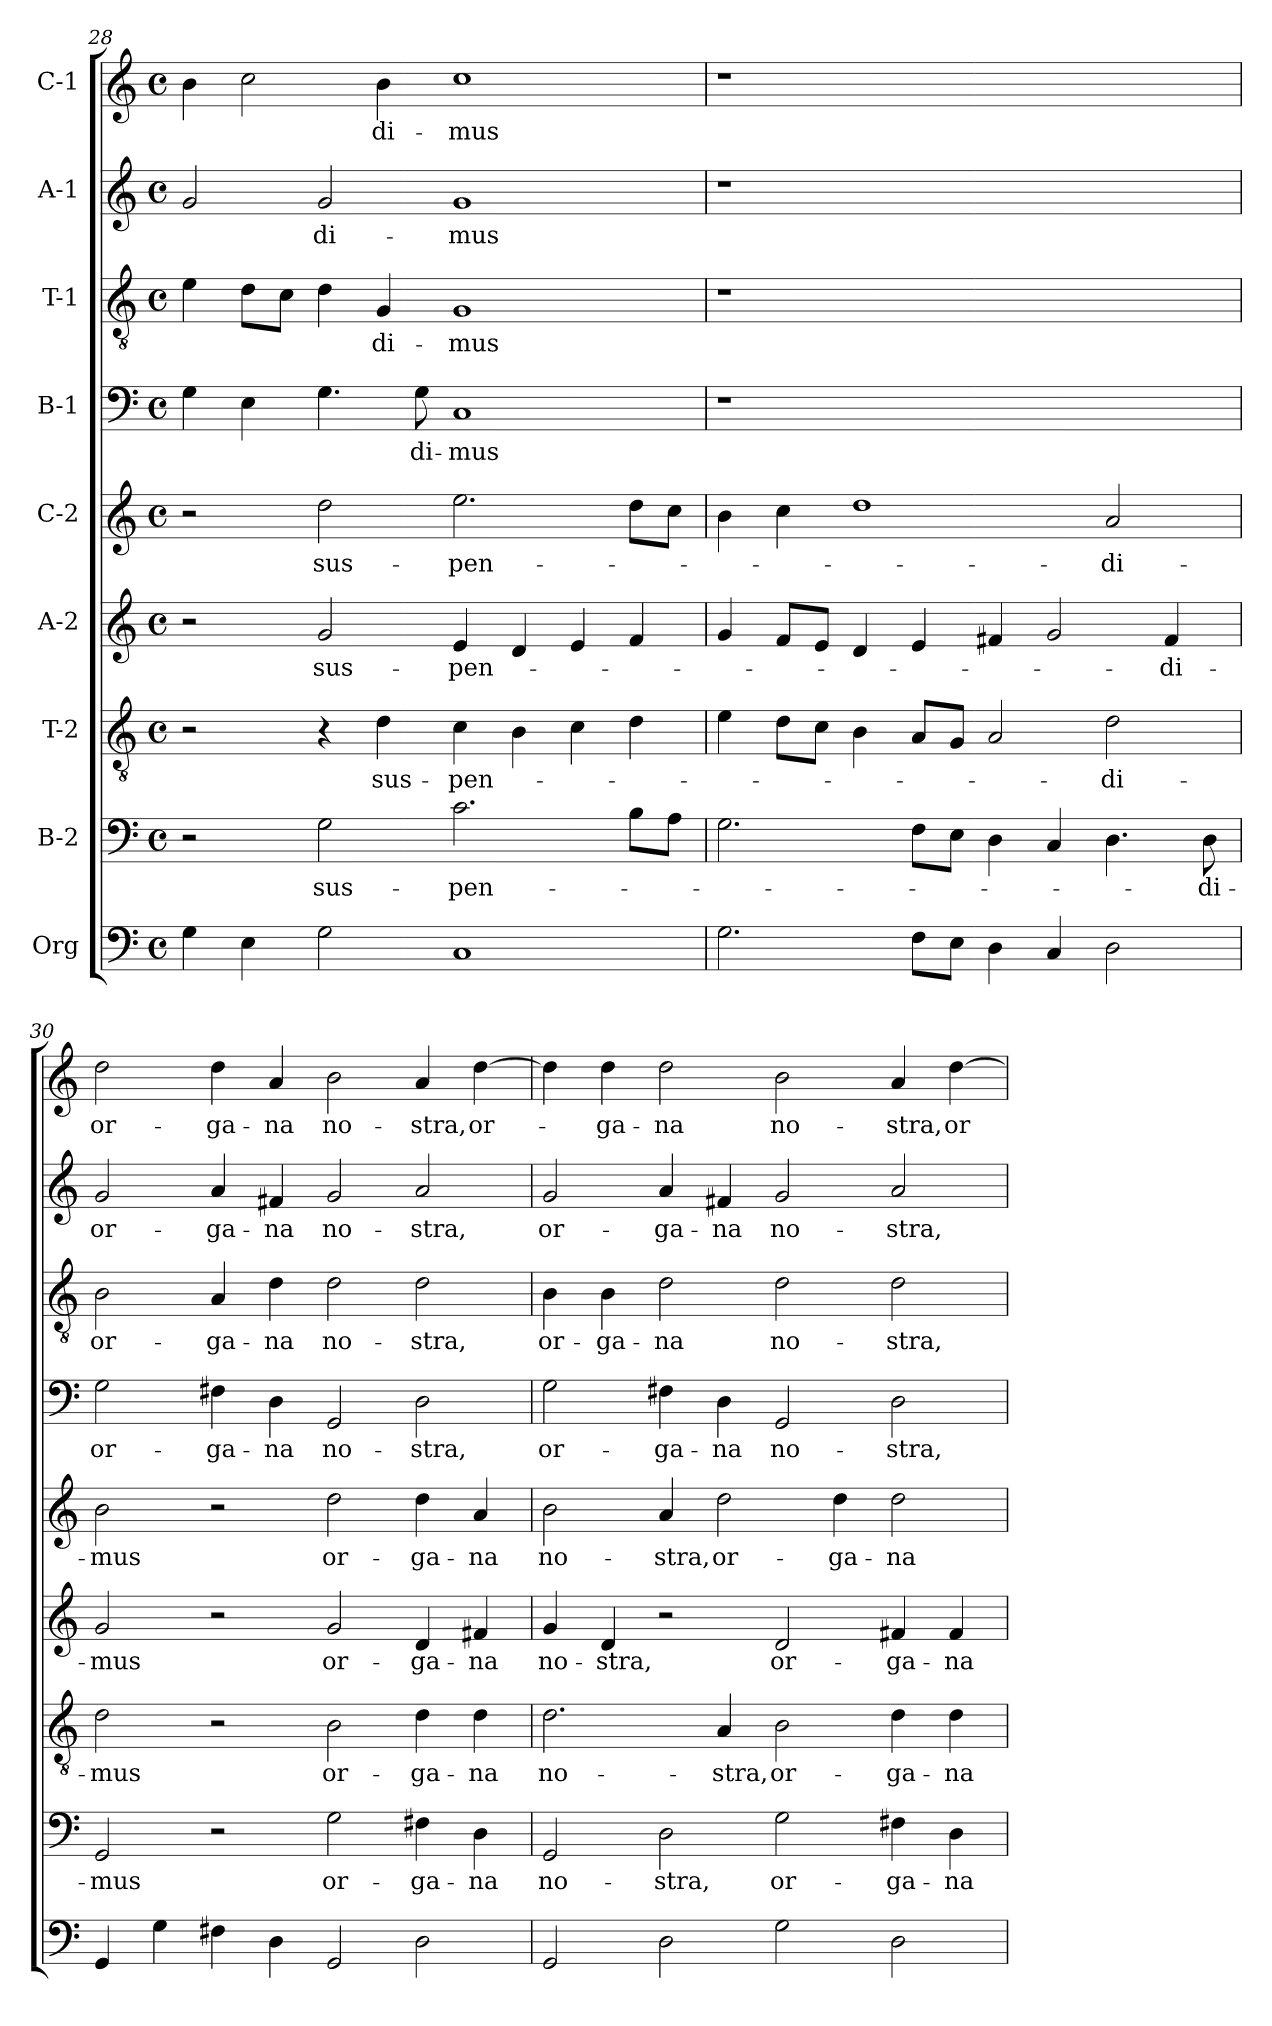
**kern	**kern	**text	**kern	**text	**kern	**text	**kern	**text	**kern	**text	**kern	**text	**kern	**text	**kern	**text
*part9	*part8	*part8	*part7	*part7	*part6	*part6	*part5	*part5	*part4	*part4	*part3	*part3	*part2	*part2	*part1	*part1
*staff9	*staff8	*staff8	*staff7	*staff7	*staff6	*staff6	*staff5	*staff5	*staff4	*staff4	*staff3	*staff3	*staff2	*staff2	*staff1	*staff1
*I"Org	*I"B-2	*	*I"T-2	*	*I"A-2	*	*I"C-2	*	*I"B-1	*	*I"T-1	*	*I"A-1	*	*I"C-1	*
!!LO:PB:g=z
*clefF4	*clefF4	*	*clefGv2	*	*clefG2	*	*clefG2	*	*clefF4	*	*clefGv2	*	*clefG2	*	*clefG2	*
*k[]	*k[]	*	*k[]	*	*k[]	*	*k[]	*	*k[]	*	*k[]	*	*k[]	*	*k[]	*
*C:	*C:	*	*C:	*	*C:	*	*C:	*	*C:	*	*C:	*	*C:	*	*C:	*
*M4/4	*M4/4	*	*M4/4	*	*M4/4	*	*M4/4	*	*M4/4	*	*M4/4	*	*M4/4	*	*M4/4	*
*met(c)	*met(c)	*	*met(c)	*	*met(c)	*	*met(c)	*	*met(c)	*	*met(c)	*	*met(c)	*	*met(c)	*
=28	=28	=28	=28	=28	=28	=28	=28	=28	=28	=28	=28	=28	=28	=28	=28	=28
4G\	2r	.	2r	.	2r	.	2r	.	4G\	.	4e\	.	2g/	.	4b\	.
4E\	.	.	.	.	.	.	.	.	4E\	.	8d\L	.	.	.	2cc\	.
.	.	.	.	.	.	.	.	.	.	.	8c\J	.	.	.	.	.
!	!	!LO:LY:b	!	!	!	!LO:LY:b	!	!LO:LY:b	!	!	!	!	!	!LO:LY:b	!	!
2G\	2G\	sus-	4r	.	2g/	sus-	2dd\	sus-	4.G\	.	4d\	.	2g/	-di-	.	.
!	!	!	!	!LO:LY:b	!	!	!	!	!	!	!	!LO:LY:b	!	!	!	!LO:LY:b
.	.	.	4d\	sus-	.	.	.	.	.	.	4G/	-di-	.	.	4b\	-di-
!	!	!	!	!	!	!	!	!	!	!LO:LY:b	!	!	!	!	!	!
.	.	.	.	.	.	.	.	.	8G\	-di-	.	.	.	.	.	.
!	!	!LO:LY:b	!	!LO:LY:b	!	!LO:LY:b	!	!LO:LY:b	!	!LO:LY:b	!	!LO:LY:b	!	!LO:LY:b	!	!LO:LY:b
1C	2.c\	-pen-	4c\	-pen-	4e/	-pen-	2.ee\	-pen-	1C	-mus	1G	-mus	1g	-mus	1cc	-mus
.	.	.	4B\	.	4d/	.	.	.	.	.	.	.	.	.	.	.
.	.	.	4c\	.	4e/	.	.	.	.	.	.	.	.	.	.	.
.	8B\L	.	4d\	.	4f/	.	8dd\L	.	.	.	.	.	.	.	.	.
.	8A\J	.	.	.	.	.	8cc\J	.	.	.	.	.	.	.	.	.
=29	=29	=29	=29	=29	=29	=29	=29	=29	=29	=29	=29	=29	=29	=29	=29	=29
2.G\	2.G\	.	4e\	.	4g/	.	4b\	.	1r	.	1r	.	1r	.	1r	.
.	.	.	8d\L	.	8f/L	.	4cc\	.	.	.	.	.	.	.	.	.
.	.	.	8c\J	.	8e/J	.	.	.	.	.	.	.	.	.	.	.
.	.	.	4B\	.	4d/	.	1dd	.	.	.	.	.	.	.	.	.
8F\L	8F\L	.	8A/L	.	4e/	.	.	.	.	.	.	.	.	.	.	.
8E\J	8E\J	.	8G/J	.	.	.	.	.	.	.	.	.	.	.	.	.
4D\	4D\	.	2A/	.	4f#X/	.	.	.	1ryy	.	1ryy	.	1ryy	.	1ryy	.
4C/	4C/	.	.	.	2g/	.	.	.	.	.	.	.	.	.	.	.
!	!	!	!	!LO:LY:b	!	!	!	!LO:LY:b	!	!	!	!	!	!	!	!
2D\	4.D\	.	2d\	-di-	.	.	2a/	-di-	.	.	.	.	.	.	.	.
!	!	!	!	!	!	!LO:LY:b	!	!	!	!	!	!	!	!	!	!
.	.	.	.	.	4f#/	-di-	.	.	.	.	.	.	.	.	.	.
!	!	!LO:LY:b	!	!	!	!	!	!	!	!	!	!	!	!	!	!
.	8D\	-di-	.	.	.	.	.	.	.	.	.	.	.	.	.	.
=30	=30	=30	=30	=30	=30	=30	=30	=30	=30	=30	=30	=30	=30	=30	=30	=30
!	!	!LO:LY:b	!	!LO:LY:b	!	!LO:LY:b	!	!LO:LY:b	!	!LO:LY:b	!	!LO:LY:b	!	!LO:LY:b	!	!LO:LY:b
4GG/	2GG/	-mus	2d\	-mus	2g/	-mus	2b\	-mus	2G\	or-	2B\	or-	2g/	or-	2dd\	or-
4G\	.	.	.	.	.	.	.	.	.	.	.	.	.	.	.	.
!	!	!	!	!	!	!	!	!	!	!LO:LY:b	!	!LO:LY:b	!	!LO:LY:b	!	!LO:LY:b
4F#X\	2r	.	2r	.	2r	.	2r	.	4F#X\	-ga-	4A/	-ga-	4a/	-ga-	4dd\	-ga-
!	!	!	!	!	!	!	!	!	!	!LO:LY:b	!	!LO:LY:b	!	!LO:LY:b	!	!LO:LY:b
4D\	.	.	.	.	.	.	.	.	4D\	-na	4d\	-na	4f#X/	-na	4a/	-na
!	!	!LO:LY:b	!	!LO:LY:b	!	!LO:LY:b	!	!LO:LY:b	!	!LO:LY:b	!	!LO:LY:b	!	!LO:LY:b	!	!LO:LY:b
2GG/	2G\	or-	2B\	or-	2g/	or-	2dd\	or-	2GG/	no-	2d\	no-	2g/	no-	2b\	no-
!	!	!LO:LY:b	!	!LO:LY:b	!	!LO:LY:b	!	!LO:LY:b	!	!LO:LY:b	!	!LO:LY:b	!	!LO:LY:b	!	!LO:LY:b
2D\	4F#X\	-ga-	4d\	-ga-	4d/	-ga-	4dd\	-ga-	2D\	-stra,	2d\	-stra,	2a/	-stra,	4a/	-stra,
!	!	!LO:LY:b	!	!LO:LY:b	!	!LO:LY:b	!	!LO:LY:b	!	!	!	!	!	!	!	!LO:LY:b
.	4D\	-na	4d\	-na	4f#X/	-na	4a/	-na	.	.	.	.	.	.	[4dd\	or-
=31	=31	=31	=31	=31	=31	=31	=31	=31	=31	=31	=31	=31	=31	=31	=31	=31
!	!	!LO:LY:b	!	!LO:LY:b	!	!LO:LY:b	!	!LO:LY:b	!	!LO:LY:b	!	!LO:LY:b	!	!LO:LY:b	!	!
2GG/	2GG/	no-	2.d\	no-	4g/	no-	2b\	no-	2G\	or-	4B\	or-	2g/	or-	4dd\]	.
!	!	!	!	!	!	!LO:LY:b	!	!	!	!	!	!LO:LY:b	!	!	!	!LO:LY:b
.	.	.	.	.	4d/	-stra,	.	.	.	.	4B\	-ga-	.	.	4dd\	-ga-
!	!	!LO:LY:b	!	!	!	!	!	!LO:LY:b	!	!LO:LY:b	!	!LO:LY:b	!	!LO:LY:b	!	!LO:LY:b
2D\	2D\	-stra,	.	.	2r	.	4a/	-stra,	4F#X\	-ga-	2d\	-na	4a/	-ga-	2dd\	-na
!	!	!	!	!LO:LY:b	!	!	!	!LO:LY:b	!	!LO:LY:b	!	!	!	!LO:LY:b	!	!
.	.	.	4A/	-stra,	.	.	2dd\	or-	4D\	-na	.	.	4f#X/	-na	.	.
!	!	!LO:LY:b	!	!LO:LY:b	!	!LO:LY:b	!	!	!	!LO:LY:b	!	!LO:LY:b	!	!LO:LY:b	!	!LO:LY:b
2G\	2G\	or-	2B\	or-	2d/	or-	.	.	2GG/	no-	2d\	no-	2g/	no-	2b\	no-
!	!	!	!	!	!	!	!	!LO:LY:b	!	!	!	!	!	!	!	!
.	.	.	.	.	.	.	4dd\	-ga-	.	.	.	.	.	.	.	.
!	!	!LO:LY:b	!	!LO:LY:b	!	!LO:LY:b	!	!LO:LY:b	!	!LO:LY:b	!	!LO:LY:b	!	!LO:LY:b	!	!LO:LY:b
2D\	4F#X\	-ga-	4d\	-ga-	4f#X/	-ga-	2dd\	-na	2D\	-stra,	2d\	-stra,	2a/	-stra,	4a/	-stra,
!	!	!LO:LY:b	!	!LO:LY:b	!	!LO:LY:b	!	!	!	!	!	!	!	!	!	!LO:LY:b
.	4D\	-na	4d\	-na	4f#/	-na	.	.	.	.	.	.	.	.	[4dd\	or-
=	=	=	=	=	=	=	=	=	=	=	=	=	=	=	=	=
*-	*-	*-	*-	*-	*-	*-	*-	*-	*-	*-	*-	*-	*-	*-	*-	*-
